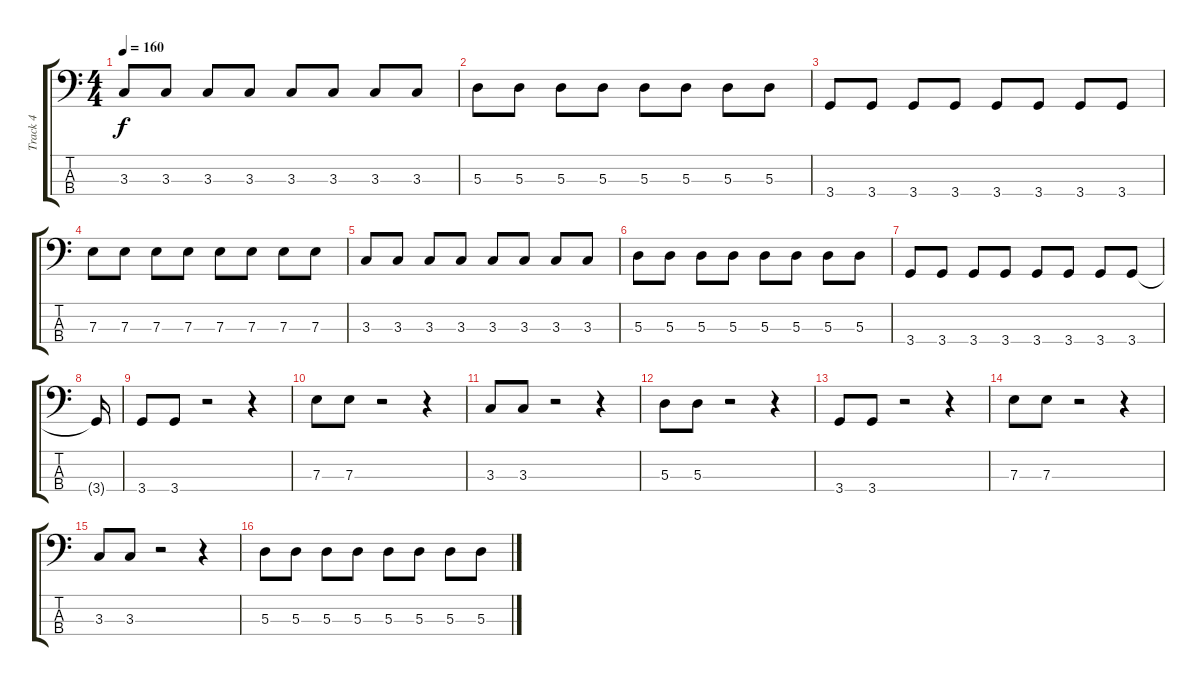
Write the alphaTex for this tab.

\track ("Track 4" "Track 4") {instrument electricbassfinger}
\staff {score tabs}
\tuning (G2 D2 A1 E1) {hide}
\ts (4 4)
\tempo 160
\clef f4
\ks c
3.3.8{dy f} 3.3.8 3.3.8 3.3.8 3.3.8 3.3.8 3.3.8 3.3.8 |
5.3.8 5.3.8 5.3.8 5.3.8 5.3.8 5.3.8 5.3.8 5.3.8 |
3.4.8 3.4.8 3.4.8 3.4.8 3.4.8 3.4.8 3.4.8 3.4.8 |
7.3.8 7.3.8 7.3.8 7.3.8 7.3.8 7.3.8 7.3.8 7.3.8 |
3.3.8 3.3.8 3.3.8 3.3.8 3.3.8 3.3.8 3.3.8 3.3.8 |
5.3.8 5.3.8 5.3.8 5.3.8 5.3.8 5.3.8 5.3.8 5.3.8 |
3.4.8 3.4.8 3.4.8 3.4.8 3.4.8 3.4.8 3.4.8 3.4.8 |
3.4{t}.16 |
3.4.8 3.4.8 r.2 r.4 |
7.3.8 7.3.8 r.2 r.4 |
3.3.8 3.3.8 r.2 r.4 |
5.3.8 5.3.8 r.2 r.4 |
3.4.8 3.4.8 r.2 r.4 |
7.3.8 7.3.8 r.2 r.4 |
3.3.8 3.3.8 r.2 r.4 |
5.3.8 5.3.8 5.3.8 5.3.8 5.3.8 5.3.8 5.3.8 5.3.8
